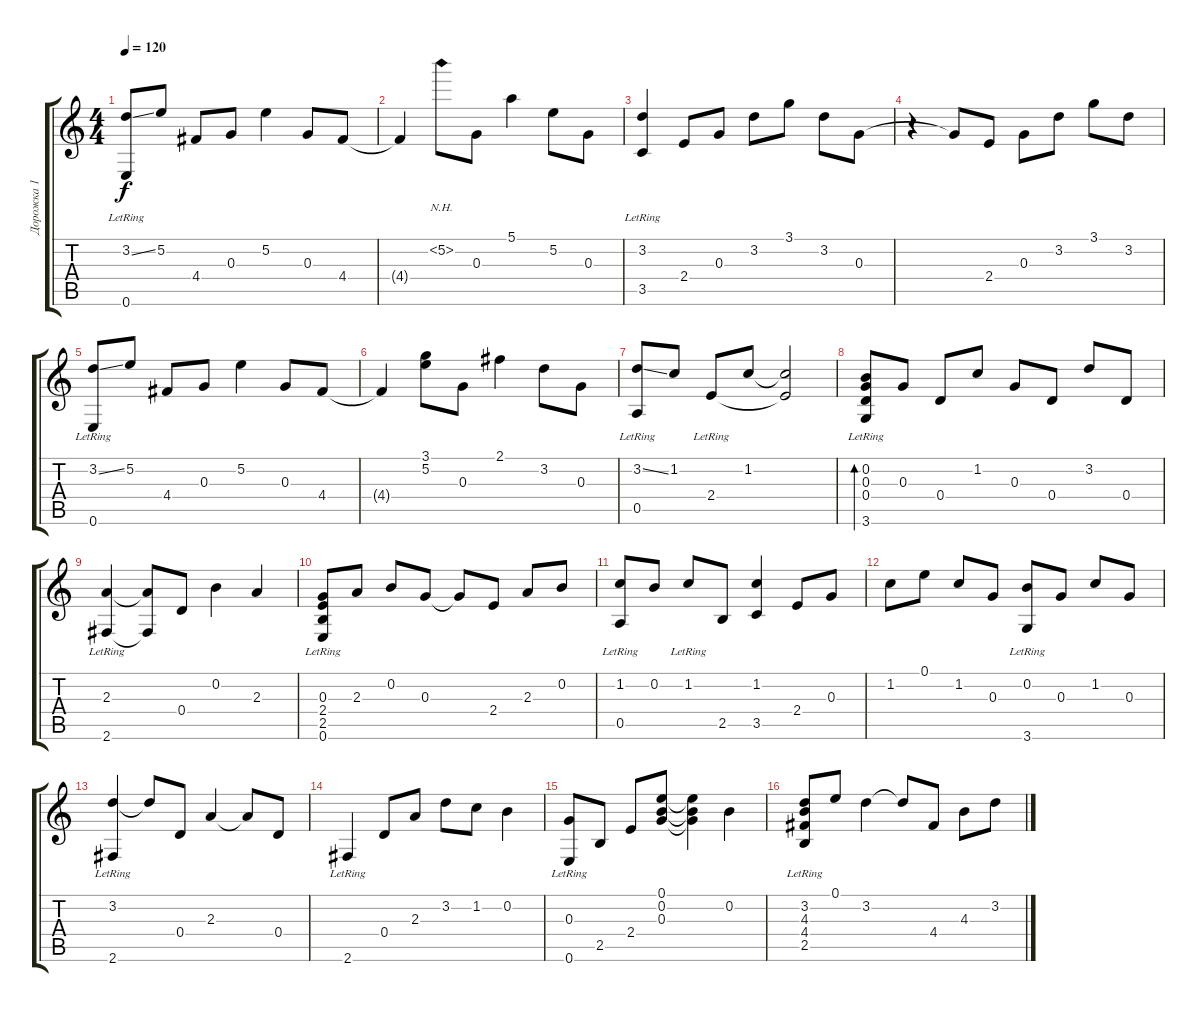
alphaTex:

\track ("Дорожка 1" "Дорожка 1") {instrument acousticguitarnylon}
\staff {score tabs}
\tuning (E4 B3 G3 D3 A2 E2) {hide}
\ts (4 4)
\tempo 120
\clef g2
\ks c
(3.2{ss} 0.6{lr}).8{dy f} 5.2.8 4.4.8 0.3.8 5.2.4 0.3.8 4.4.8 |
4.4{t}.4 5.2{nh}.8 0.3.8 5.1.4 5.2.8 0.3.8 |
(3.2{lr} 3.5{lr}).4 2.4.8 0.3.8 3.2.8 3.1.8 3.2.8 0.3.8 |
r.4 0.3{t}.8 2.4.8 0.3.8 3.2.8 3.1.8 3.2.8 |
(3.2{ss} 0.6{lr}).8 5.2.8 4.4.8 0.3.8 5.2.4 0.3.8 4.4.8 |
4.4{t}.4 (3.1 5.2).8 0.3.8 2.1.4 3.2.8 0.3.8 |
(3.2{ss} 0.5{lr}).8 1.2.8 2.4{lr}.8 1.2.8 (1.2{t} 2.4{t}).2 |
(0.2{lr} 0.3{lr} 0.4{lr} 3.6{lr}).8{bd 60} 0.3.8 0.4.8 1.2.8 0.3.8 0.4.8 3.2.8 0.4.8 |
(2.3 2.6{lr}).4 (2.3{t} 2.6{t}).8 0.4.8 0.2.4 2.3.4 |
(0.3{lr} 2.4{lr} 2.5{lr} 0.6{lr}).8 2.3.8 0.2.8 0.3.8 0.3{t}.8 2.4.8 2.3.8 0.2.8 |
(1.2 0.5{lr}).8 0.2.8 1.2{lr}.8 2.5.8 (1.2 3.5).4 2.4.8 0.3.8 |
1.2.8 0.1.8 1.2.8 0.3.8 (0.2 3.6{lr}).8 0.3.8 1.2.8 0.3.8 |
(3.2 2.6{lr}).4 3.2{t}.8 0.4.8 2.3.4 2.3{t}.8 0.4.8 |
2.6{lr}.4 0.4.8 2.3.8 3.2.8 1.2.8 0.2.4 |
(0.3 0.6{lr}).8 2.5.8 2.4.8 (0.1 0.2 0.3).8 (0.1{t} 0.2{t} 0.3{t}).4 0.2.4 |
(3.2{lr} 4.3{lr} 4.4{lr} 2.5{lr}).8 0.1.8 3.2.4 3.2{t}.8 4.4.8 4.3.8 3.2.8
